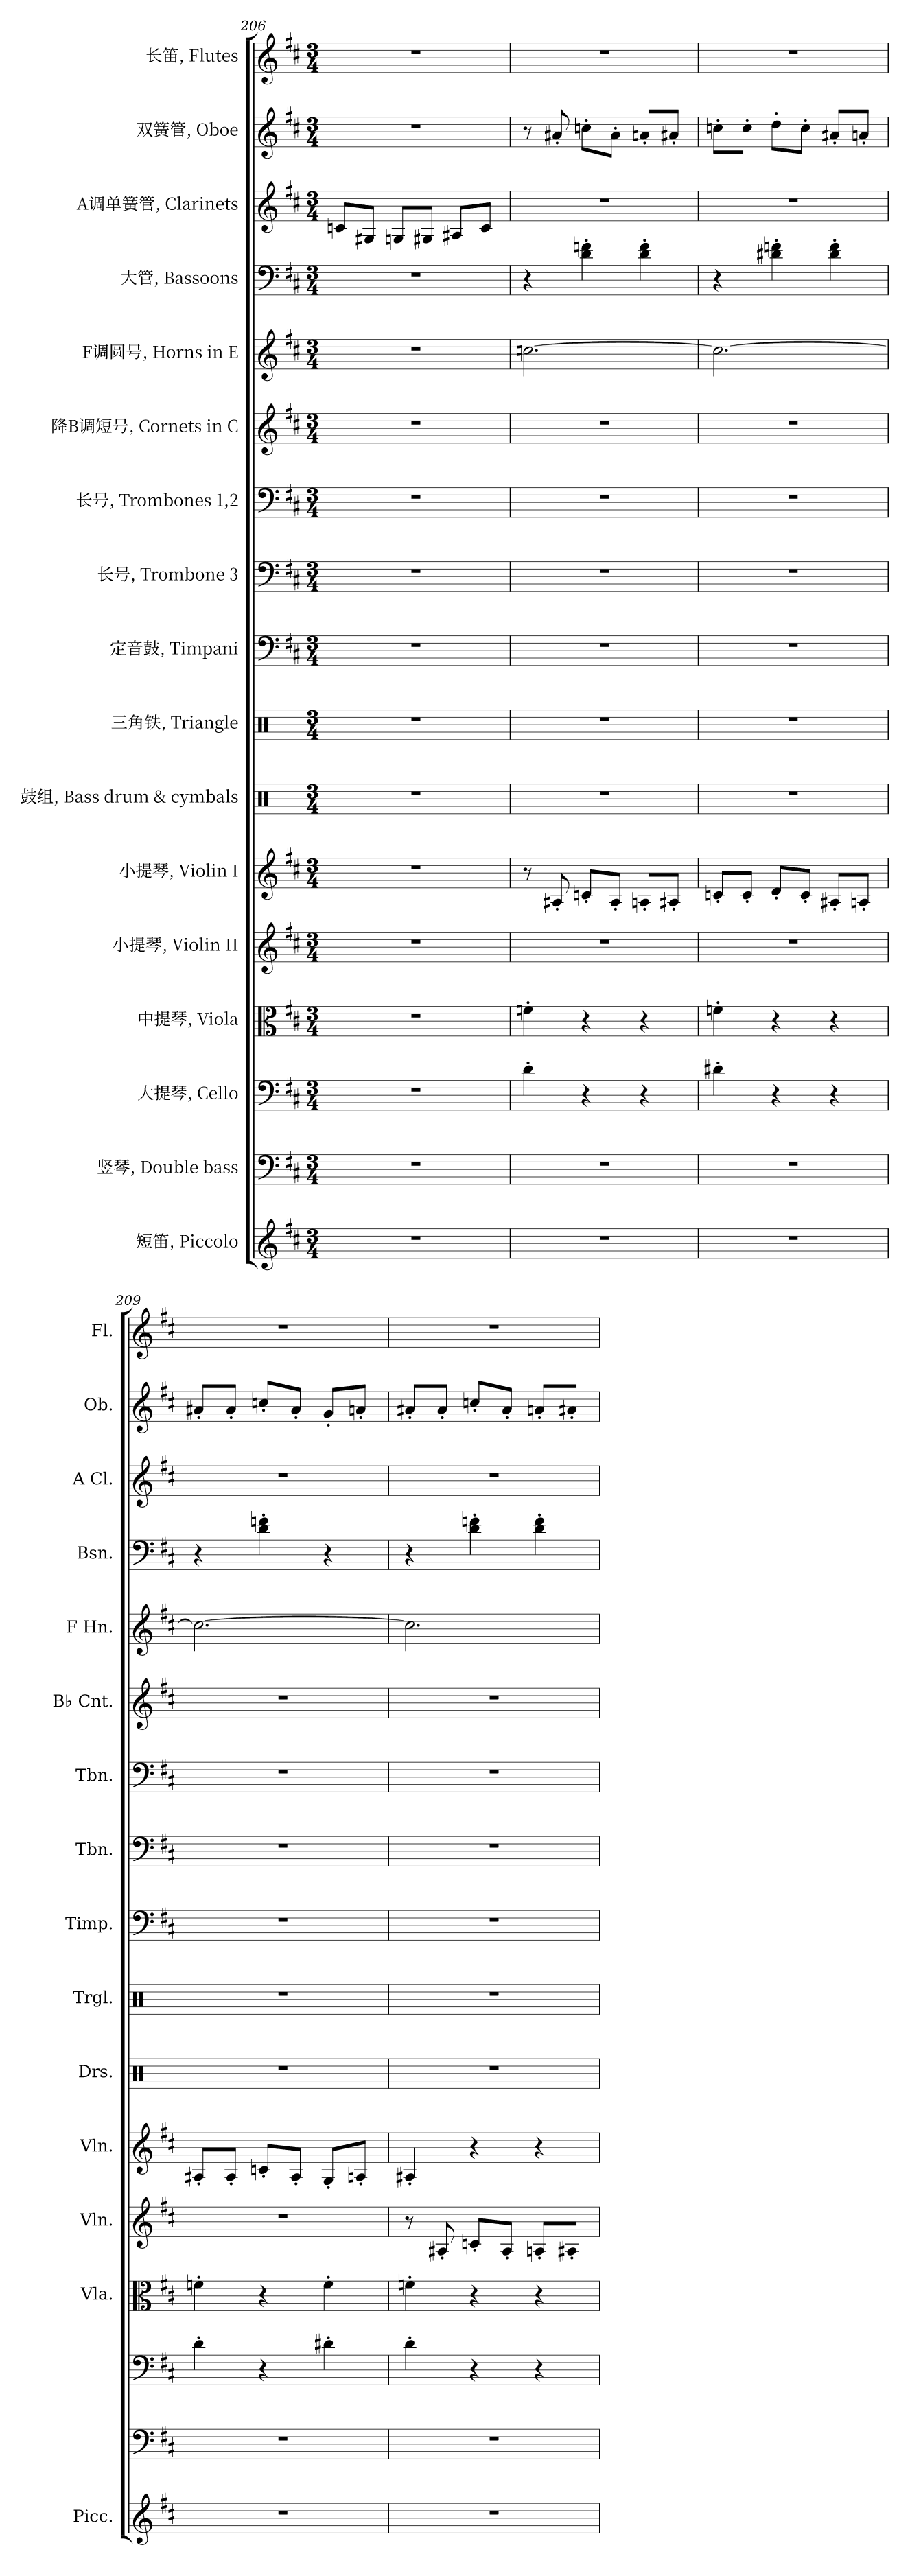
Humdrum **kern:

**kern	**kern	**kern	**kern	**kern	**kern	**kern	**kern	**kern	**kern	**kern	**kern	**kern	**kern	**kern	**kern	**kern
*part17	*part16	*part15	*part14	*part13	*part12	*part11	*part10	*part9	*part8	*part7	*part6	*part5	*part4	*part3	*part2	*part1
*staff17	*staff16	*staff15	*staff14	*staff13	*staff12	*staff11	*staff10	*staff9	*staff8	*staff7	*staff6	*staff5	*staff4	*staff3	*staff2	*staff1
*I"短笛, Piccolo	*I"竖琴, Double bass	*I"大提琴, Cello	*I"中提琴, Viola	*I"小提琴, Violin II	*I"小提琴, Violin I	*I"鼓组, Bass drum &amp; cymbals	*I"三角铁, Triangle	*I"定音鼓, Timpani	*I"长号, Trombone 3	*I"长号, Trombones 1,2	*I"降B调短号, Cornets in C	*I"F调圆号, Horns in E	*I"大管, Bassoons	*I"A调单簧管, Clarinets	*I"双簧管, Oboe	*I"长笛, Flutes
*I'Picc.	*	*	*I'Vla.	*I'Vln.	*I'Vln.	*I'Drs.	*I'Trgl.	*I'Timp.	*I'Tbn.	*I'Tbn.	*I'B♭ Cnt.	*I'F Hn.	*I'Bsn.	*I'A Cl.	*I'Ob.	*I'Fl.
!!LO:PB:g=z
*clefG2	*clefF4	*clefF4	*clefC3	*clefG2	*clefG2	*clefX	*clefX	*clefF4	*clefF4	*clefF4	*clefG2	*clefG2	*clefF4	*clefG2	*clefG2	*clefG2
*ITrd-7c-12	*	*	*	*	*	*	*	*	*	*	*ITrd1c2	*ITrd4c7	*	*ITrd2c3	*	*
*k[f#c#]	*k[f#c#]	*k[f#c#]	*k[f#c#]	*k[f#c#]	*k[f#c#]	*k[]	*k[]	*k[f#c#]	*k[f#c#]	*k[f#c#]	*k[]	*k[f#]	*k[f#c#]	*k[f#c#g#d#a#]	*k[f#c#]	*k[f#c#]
*M3/4	*M3/4	*M3/4	*M3/4	*M3/4	*M3/4	*M3/4	*M3/4	*M3/4	*M3/4	*M3/4	*M3/4	*M3/4	*M3/4	*M3/4	*M3/4	*M3/4
=206	=206	=206	=206	=206	=206	=206	=206	=206	=206	=206	=206	=206	=206	=206	=206	=206
2.r	2.r	2.r	2.r	2.r	2.r	2.r	2.r	2.r	2.r	2.r	2.r	2.r	2.r	8An/L	2.r	2.r
.	.	.	.	.	.	.	.	.	.	.	.	.	.	8E#X/J	.	.
.	.	.	.	.	.	.	.	.	.	.	.	.	.	8En/L	.	.
.	.	.	.	.	.	.	.	.	.	.	.	.	.	8E#X/J	.	.
.	.	.	.	.	.	.	.	.	.	.	.	.	.	8F##X/L	.	.
.	.	.	.	.	.	.	.	.	.	.	.	.	.	8A/J	.	.
=207	=207	=207	=207	=207	=207	=207	=207	=207	=207	=207	=207	=207	=207	=207	=207	=207
2.r	2.r	4d'\	4fn'\	2.r	8r	2.r	2.r	2.r	2.r	2.r	2.r	[2.fn\	4r	2.r	8r	2.r
.	.	.	.	.	8A#X'/	.	.	.	.	.	.	.	.	.	8a#X'/	.
.	.	4r	4r	.	8cn'/L	.	.	.	.	.	.	.	4d\' 4fn\'	.	8ccn'\L	.
.	.	.	.	.	8A#'/J	.	.	.	.	.	.	.	.	.	8a#'\J	.
.	.	4r	4r	.	8An'/L	.	.	.	.	.	.	.	4d\' 4f\'	.	8an'/L	.
.	.	.	.	.	8A#X'/J	.	.	.	.	.	.	.	.	.	8a#X'/J	.
=208	=208	=208	=208	=208	=208	=208	=208	=208	=208	=208	=208	=208	=208	=208	=208	=208
2.r	2.r	4d#X'\	4fn'\	2.r	8cn'/L	2.r	2.r	2.r	2.r	2.r	2.r	2.f\_	4r	2.r	8ccn'\L	2.r
.	.	.	.	.	8c'/J	.	.	.	.	.	.	.	.	.	8cc'\J	.
.	.	4r	4r	.	8d'/L	.	.	.	.	.	.	.	4d#X\' 4fn\'	.	8dd'\L	.
.	.	.	.	.	8c'/J	.	.	.	.	.	.	.	.	.	8cc'\J	.
.	.	4r	4r	.	8A#X'/L	.	.	.	.	.	.	.	4d#\' 4f\'	.	8a#X'/L	.
.	.	.	.	.	8An'/J	.	.	.	.	.	.	.	.	.	8an'/J	.
=209	=209	=209	=209	=209	=209	=209	=209	=209	=209	=209	=209	=209	=209	=209	=209	=209
2.r	2.r	4d'\	4fn'\	2.r	8A#X'/L	2.r	2.r	2.r	2.r	2.r	2.r	2.f\_	4r	2.r	8a#X'/L	2.r
.	.	.	.	.	8A#'/J	.	.	.	.	.	.	.	.	.	8a#'/J	.
.	.	4r	4r	.	8cn'/L	.	.	.	.	.	.	.	4d\' 4fn\'	.	8ccn'/L	.
.	.	.	.	.	8A#'/J	.	.	.	.	.	.	.	.	.	8a#'/J	.
.	.	4d#X'\	4f'\	.	8G'/L	.	.	.	.	.	.	.	4r	.	8g'/L	.
.	.	.	.	.	8An'/J	.	.	.	.	.	.	.	.	.	8an'/J	.
!!LO:PB:g=z
=210	=210	=210	=210	=210	=210	=210	=210	=210	=210	=210	=210	=210	=210	=210	=210	=210
2.r	2.r	4d'\	4fn'\	8r	4A#X'/	2.r	2.r	2.r	2.r	2.r	2.r	2.f\]	4r	2.r	8a#X'/L	2.r
.	.	.	.	8A#X'/	.	.	.	.	.	.	.	.	.	.	8a#'/J	.
.	.	4r	4r	8cn'/L	4r	.	.	.	.	.	.	.	4d\' 4fn\'	.	8ccn'/L	.
.	.	.	.	8A#'/J	.	.	.	.	.	.	.	.	.	.	8a#'/J	.
.	.	4r	4r	8An'/L	4r	.	.	.	.	.	.	.	4d\' 4f\'	.	8an'/L	.
.	.	.	.	8A#X'/J	.	.	.	.	.	.	.	.	.	.	8a#X'/J	.
=	=	=	=	=	=	=	=	=	=	=	=	=	=	=	=	=
*-	*-	*-	*-	*-	*-	*-	*-	*-	*-	*-	*-	*-	*-	*-	*-	*-
